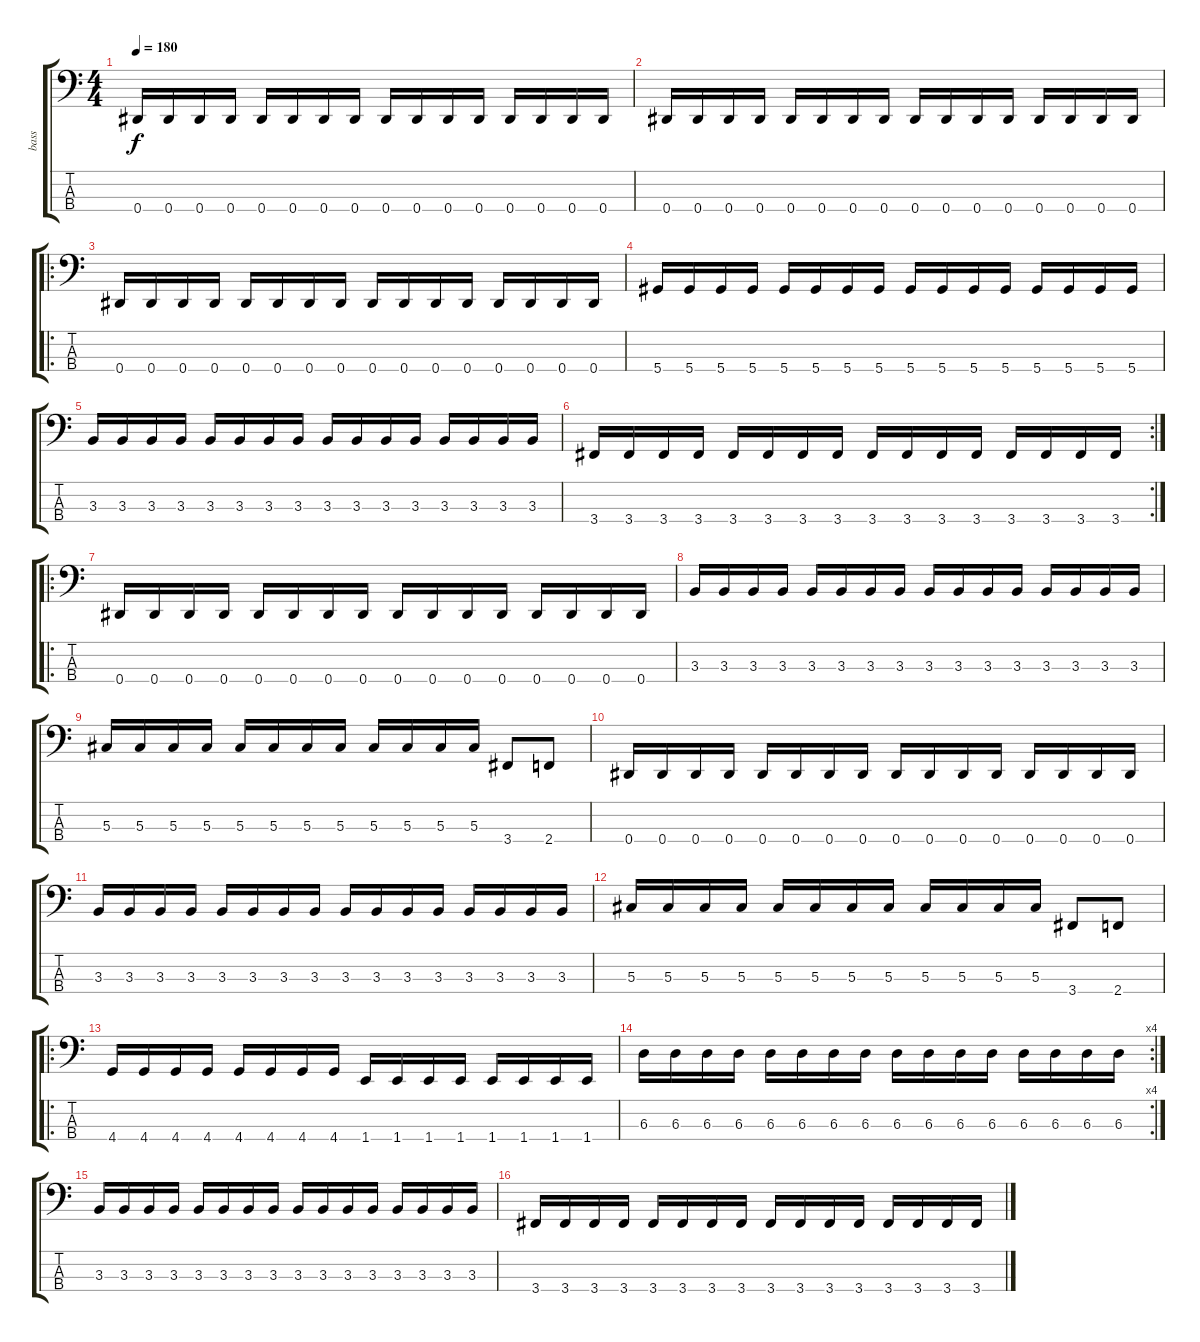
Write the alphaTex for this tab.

\track ("bass" "bass") {instrument electricbasspick}
\staff {score tabs}
\tuning (Gb2 Db2 Ab1 Eb1) {hide}
\ts (4 4)
\tempo 180
\clef f4
\ks c
0.4.16{dy f} 0.4.16 0.4.16 0.4.16 0.4.16 0.4.16 0.4.16 0.4.16 0.4.16 0.4.16 0.4.16 0.4.16 0.4.16 0.4.16 0.4.16 0.4.16 |
0.4.16 0.4.16 0.4.16 0.4.16 0.4.16 0.4.16 0.4.16 0.4.16 0.4.16 0.4.16 0.4.16 0.4.16 0.4.16 0.4.16 0.4.16 0.4.16 |
\ro
0.4.16 0.4.16 0.4.16 0.4.16 0.4.16 0.4.16 0.4.16 0.4.16 0.4.16 0.4.16 0.4.16 0.4.16 0.4.16 0.4.16 0.4.16 0.4.16 |
5.4.16 5.4.16 5.4.16 5.4.16 5.4.16 5.4.16 5.4.16 5.4.16 5.4.16 5.4.16 5.4.16 5.4.16 5.4.16 5.4.16 5.4.16 5.4.16 |
3.3.16 3.3.16 3.3.16 3.3.16 3.3.16 3.3.16 3.3.16 3.3.16 3.3.16 3.3.16 3.3.16 3.3.16 3.3.16 3.3.16 3.3.16 3.3.16 |
\rc 2
3.4.16 3.4.16 3.4.16 3.4.16 3.4.16 3.4.16 3.4.16 3.4.16 3.4.16 3.4.16 3.4.16 3.4.16 3.4.16 3.4.16 3.4.16 3.4.16 |
\ro
0.4.16 0.4.16 0.4.16 0.4.16 0.4.16 0.4.16 0.4.16 0.4.16 0.4.16 0.4.16 0.4.16 0.4.16 0.4.16 0.4.16 0.4.16 0.4.16 |
3.3.16 3.3.16 3.3.16 3.3.16 3.3.16 3.3.16 3.3.16 3.3.16 3.3.16 3.3.16 3.3.16 3.3.16 3.3.16 3.3.16 3.3.16 3.3.16 |
5.3.16 5.3.16 5.3.16 5.3.16 5.3.16 5.3.16 5.3.16 5.3.16 5.3.16 5.3.16 5.3.16 5.3.16 3.4.8 2.4.8 |
0.4.16 0.4.16 0.4.16 0.4.16 0.4.16 0.4.16 0.4.16 0.4.16 0.4.16 0.4.16 0.4.16 0.4.16 0.4.16 0.4.16 0.4.16 0.4.16 |
3.3.16 3.3.16 3.3.16 3.3.16 3.3.16 3.3.16 3.3.16 3.3.16 3.3.16 3.3.16 3.3.16 3.3.16 3.3.16 3.3.16 3.3.16 3.3.16 |
5.3.16 5.3.16 5.3.16 5.3.16 5.3.16 5.3.16 5.3.16 5.3.16 5.3.16 5.3.16 5.3.16 5.3.16 3.4.8 2.4.8 |
\ro
4.4.16 4.4.16 4.4.16 4.4.16 4.4.16 4.4.16 4.4.16 4.4.16 1.4.16 1.4.16 1.4.16 1.4.16 1.4.16 1.4.16 1.4.16 1.4.16 |
\rc 4
6.3.16 6.3.16 6.3.16 6.3.16 6.3.16 6.3.16 6.3.16 6.3.16 6.3.16 6.3.16 6.3.16 6.3.16 6.3.16 6.3.16 6.3.16 6.3.16 |
3.3.16 3.3.16 3.3.16 3.3.16 3.3.16 3.3.16 3.3.16 3.3.16 3.3.16 3.3.16 3.3.16 3.3.16 3.3.16 3.3.16 3.3.16 3.3.16 |
3.4.16 3.4.16 3.4.16 3.4.16 3.4.16 3.4.16 3.4.16 3.4.16 3.4.16 3.4.16 3.4.16 3.4.16 3.4.16 3.4.16 3.4.16 3.4.16
